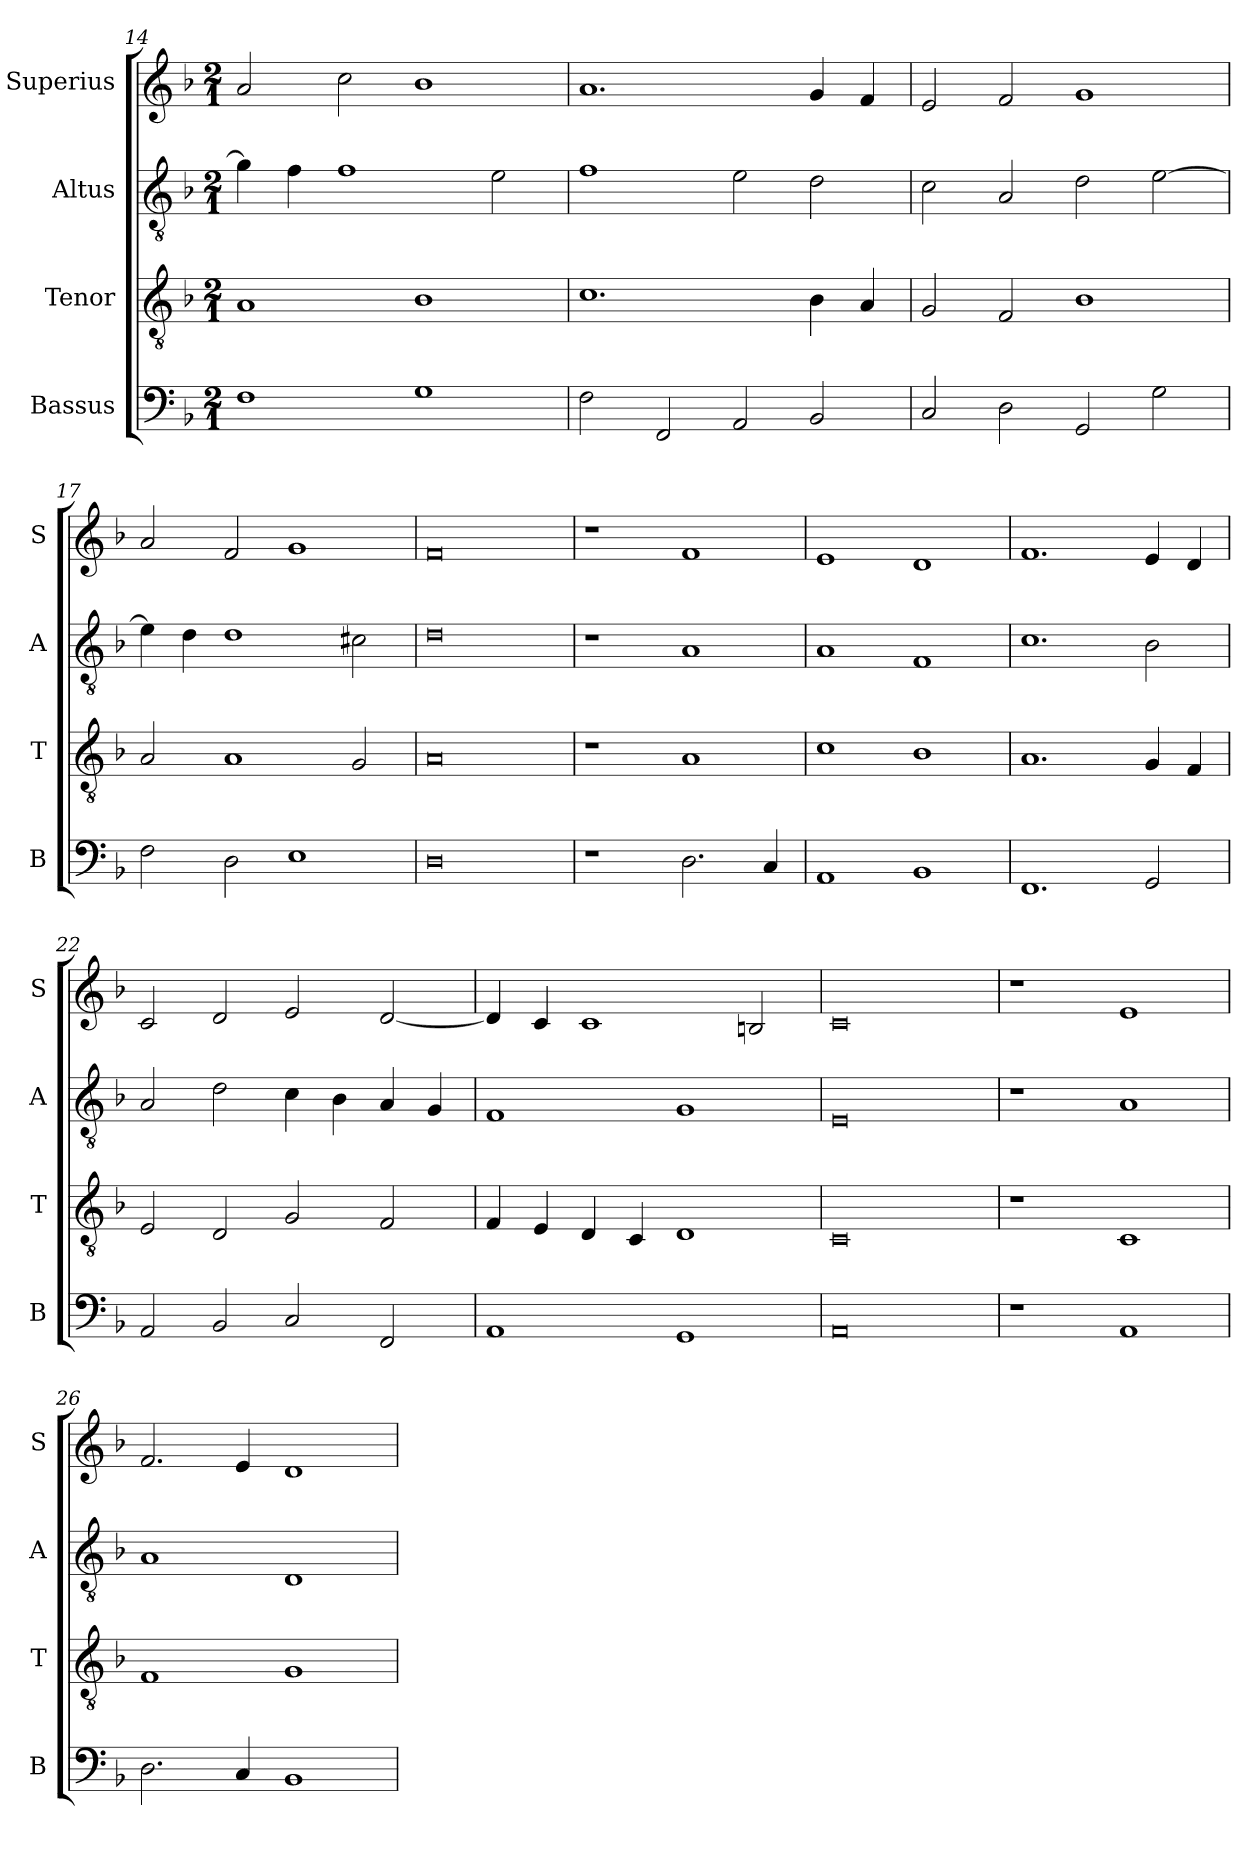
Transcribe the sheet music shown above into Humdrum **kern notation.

**kern	**kern	**kern	**kern
*part4	*part3	*part2	*part1
*staff4	*staff3	*staff2	*staff1
*I"Bassus	*I"Tenor	*I"Altus	*I"Superius
*I'B	*I'T	*I'A	*I'S
*clefF4	*clefGv2	*clefGv2	*clefG2
*k[b-]	*k[b-]	*k[b-]	*k[b-]
*M2/1	*M2/1	*M2/1	*M2/1
=14	=14	=14	=14
1F	1A	4g\]	2a/
.	.	4f\	.
.	.	1f	2cc\
1G	1B-	.	1b-
.	.	2e\	.
=15	=15	=15	=15
2F\	1.c	1f	1.a
2FF/	.	.	.
2AA/	.	2e\	.
2BB-/	4B-\	2d\	4g/
.	4A/	.	4f/
=16	=16	=16	=16
2C/	2G/	2c\	2e/
2D\	2F/	2A/	2f/
2GG/	1B-	2d\	1g
2G\	.	[2e\	.
=17	=17	=17	=17
2F\	2A/	4e\]	2a/
.	.	4d\	.
2D\	1A	1d	2f/
1E	.	.	1g
.	2G/	2c#X\	.
=18	=18	=18	=18
0D	0A	0d	0f
=19	=19	=19	=19
1r	1r	1r	1r
2.D\	1A	1A	1f
4C/	.	.	.
=20	=20	=20	=20
1AA	1c	1A	1e
1BB-	1B-	1F	1d
=21	=21	=21	=21
1.FF	1.A	1.c	1.f
2GG/	4G/	2B-\	4e/
.	4F/	.	4d/
=22	=22	=22	=22
2AA/	2E/	2A/	2c/
2BB-/	2D/	2d\	2d/
2C/	2G/	4c\	2e/
.	.	4B-\	.
2FF/	2F/	4A/	[2d/
.	.	4G/	.
=23	=23	=23	=23
1AA	4F/	1F	4d/]
.	4E/	.	4c/
.	4D/	.	1c
.	4C/	.	.
1GG	1D	1G	.
.	.	.	2Bn/
=24	=24	=24	=24
0AA	0C	0E	0c
=25	=25	=25	=25
1r	1r	1r	1r
1AA	1C	1A	1e
=26	=26	=26	=26
2.D\	1F	1A	2.f/
4C/	.	.	4e/
1BB-	1G	1D	1d
=	=	=	=
*-	*-	*-	*-
